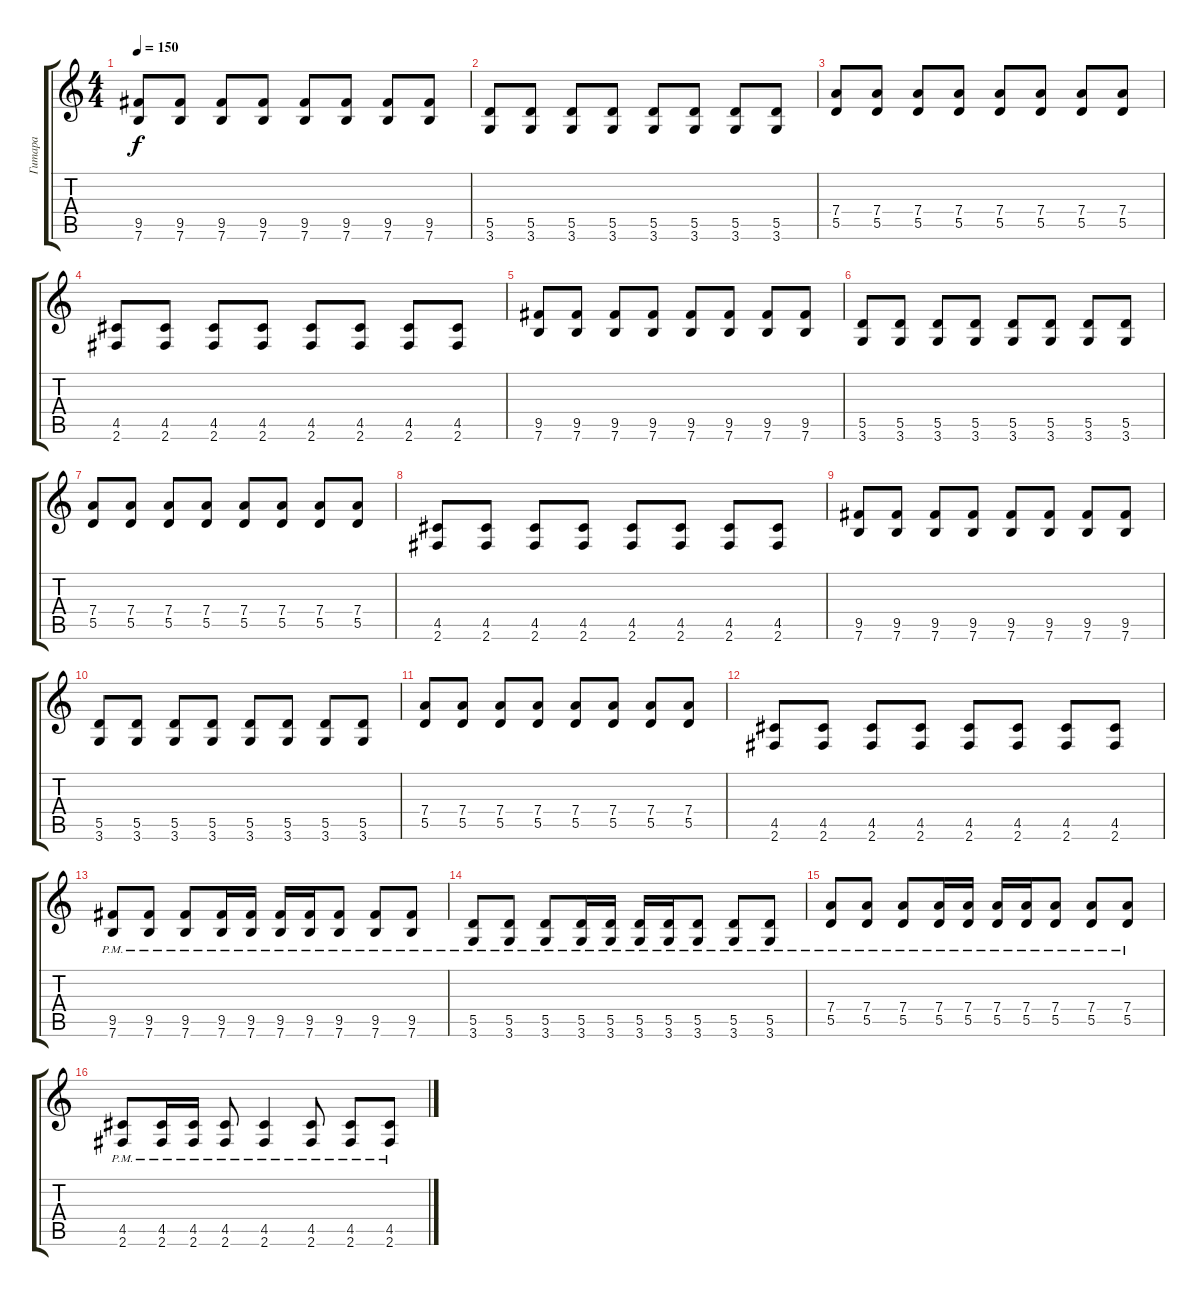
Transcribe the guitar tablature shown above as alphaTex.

\track ("Гитара" "Гитара") {instrument distortionguitar}
\staff {score tabs}
\tuning (E4 B3 G3 D3 A2 E2) {hide}
\ts (4 4)
\tempo 150
\clef g2
\ks c
(9.5 7.6).8{dy f} (9.5 7.6).8 (9.5 7.6).8 (9.5 7.6).8 (9.5 7.6).8 (9.5 7.6).8 (9.5 7.6).8 (9.5 7.6).8 |
(5.5 3.6).8 (5.5 3.6).8 (5.5 3.6).8 (5.5 3.6).8 (5.5 3.6).8 (5.5 3.6).8 (5.5 3.6).8 (5.5 3.6).8 |
(7.4 5.5).8 (7.4 5.5).8 (7.4 5.5).8 (7.4 5.5).8 (7.4 5.5).8 (7.4 5.5).8 (7.4 5.5).8 (7.4 5.5).8 |
(4.5 2.6).8 (4.5 2.6).8 (4.5 2.6).8 (4.5 2.6).8 (4.5 2.6).8 (4.5 2.6).8 (4.5 2.6).8 (4.5 2.6).8 |
(9.5 7.6).8 (9.5 7.6).8 (9.5 7.6).8 (9.5 7.6).8 (9.5 7.6).8 (9.5 7.6).8 (9.5 7.6).8 (9.5 7.6).8 |
(5.5 3.6).8 (5.5 3.6).8 (5.5 3.6).8 (5.5 3.6).8 (5.5 3.6).8 (5.5 3.6).8 (5.5 3.6).8 (5.5 3.6).8 |
(7.4 5.5).8 (7.4 5.5).8 (7.4 5.5).8 (7.4 5.5).8 (7.4 5.5).8 (7.4 5.5).8 (7.4 5.5).8 (7.4 5.5).8 |
(4.5 2.6).8 (4.5 2.6).8 (4.5 2.6).8 (4.5 2.6).8 (4.5 2.6).8 (4.5 2.6).8 (4.5 2.6).8 (4.5 2.6).8 |
(9.5 7.6).8 (9.5 7.6).8 (9.5 7.6).8 (9.5 7.6).8 (9.5 7.6).8 (9.5 7.6).8 (9.5 7.6).8 (9.5 7.6).8 |
(5.5 3.6).8 (5.5 3.6).8 (5.5 3.6).8 (5.5 3.6).8 (5.5 3.6).8 (5.5 3.6).8 (5.5 3.6).8 (5.5 3.6).8 |
(7.4 5.5).8 (7.4 5.5).8 (7.4 5.5).8 (7.4 5.5).8 (7.4 5.5).8 (7.4 5.5).8 (7.4 5.5).8 (7.4 5.5).8 |
(4.5 2.6).8 (4.5 2.6).8 (4.5 2.6).8 (4.5 2.6).8 (4.5 2.6).8 (4.5 2.6).8 (4.5 2.6).8 (4.5 2.6).8 |
(9.5{pm} 7.6{pm}).8 (9.5{pm} 7.6{pm}).8 (9.5{pm} 7.6{pm}).8 (9.5{pm} 7.6{pm}).16 (9.5{pm} 7.6{pm}).16 (9.5{pm} 7.6{pm}).16 (9.5{pm} 7.6{pm}).16 (9.5{pm} 7.6{pm}).8 (9.5{pm} 7.6{pm}).8 (9.5{pm} 7.6{pm}).8 |
(5.5{pm} 3.6{pm}).8 (5.5{pm} 3.6{pm}).8 (5.5{pm} 3.6{pm}).8 (5.5{pm} 3.6{pm}).16 (5.5{pm} 3.6{pm}).16 (5.5{pm} 3.6{pm}).16 (5.5{pm} 3.6{pm}).16 (5.5{pm} 3.6{pm}).8 (5.5{pm} 3.6{pm}).8 (5.5{pm} 3.6{pm}).8 |
(7.4{pm} 5.5{pm}).8 (7.4{pm} 5.5{pm}).8 (7.4{pm} 5.5{pm}).8 (7.4{pm} 5.5{pm}).16 (7.4{pm} 5.5{pm}).16 (7.4{pm} 5.5{pm}).16 (7.4{pm} 5.5{pm}).16 (7.4{pm} 5.5{pm}).8 (7.4{pm} 5.5{pm}).8 (7.4{pm} 5.5{pm}).8 |
(4.5{pm} 2.6{pm}).8 (4.5{pm} 2.6{pm}).16 (4.5{pm} 2.6{pm}).16 (4.5{pm} 2.6{pm}).8 (4.5{pm} 2.6{pm}).4 (4.5{pm} 2.6{pm}).8 (4.5{pm} 2.6{pm}).8 (4.5{pm} 2.6{pm}).8
